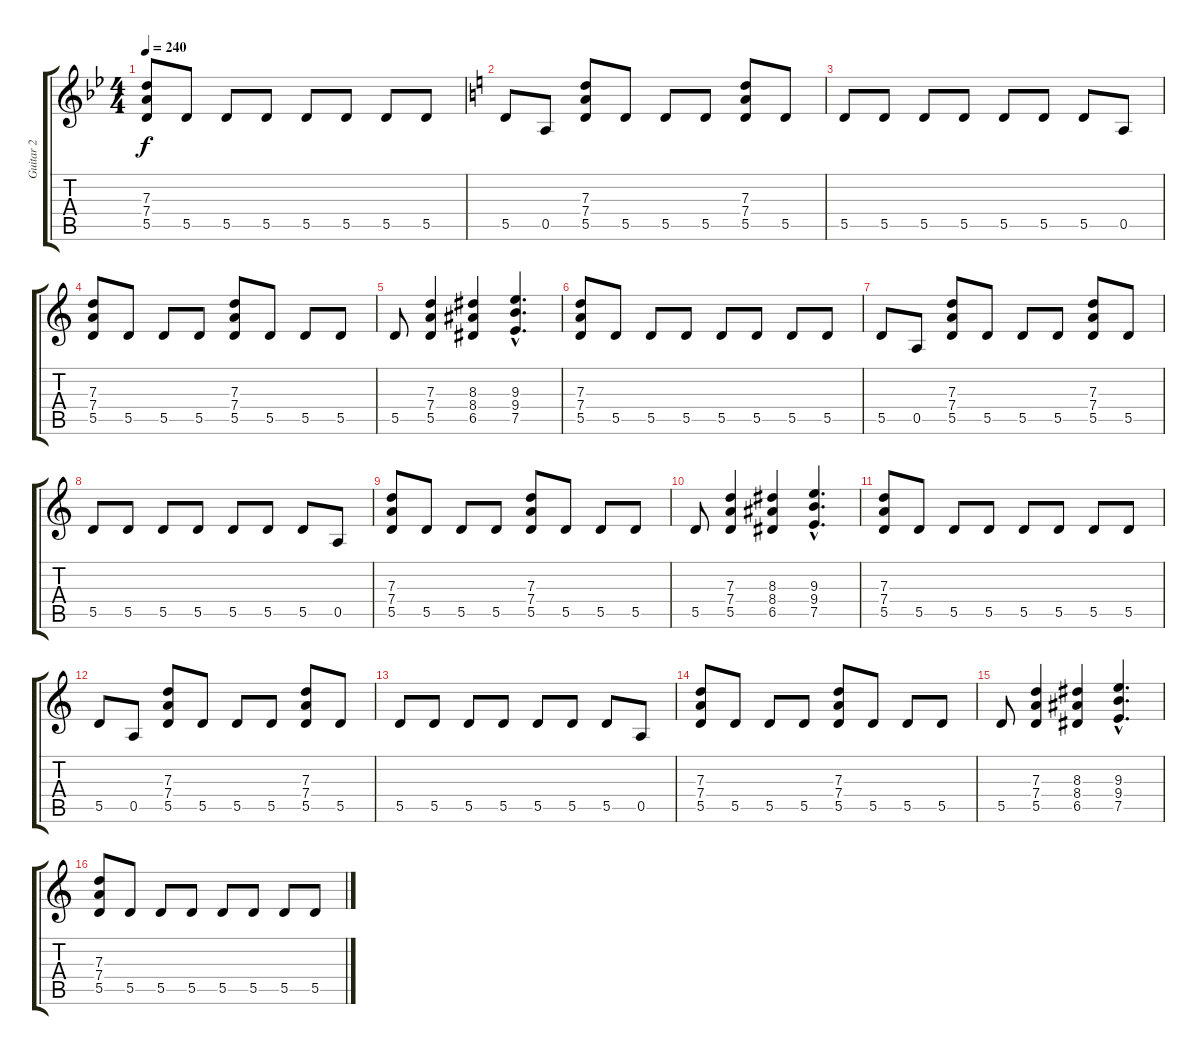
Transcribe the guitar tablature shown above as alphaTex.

\track ("Guitar 2" "Guitar 2") {instrument distortionguitar}
\staff {score tabs}
\tuning (E4 B3 G3 D3 A2 E2) {hide}
\ts (4 4)
\tempo 240
\clef g2
\ks bb
(7.3 7.4 5.5).8{dy f instrument distortionguitar} 5.5.8 5.5.8 5.5.8 5.5.8 5.5.8 5.5.8 5.5.8 |
\ks c
5.5.8 0.5.8 (7.3 7.4 5.5).8 5.5.8 5.5.8 5.5.8 (7.3 7.4 5.5).8 5.5.8 |
5.5.8 5.5.8 5.5.8 5.5.8 5.5.8 5.5.8 5.5.8 0.5.8 |
(7.3 7.4 5.5).8 5.5.8 5.5.8 5.5.8 (7.3 7.4 5.5).8 5.5.8 5.5.8 5.5.8 |
5.5.8 (7.3 7.4 5.5).4 (8.3 8.4 6.5).4 (9.3{hac} 9.4{hac} 7.5{hac}).4{d} |
(7.3 7.4 5.5).8 5.5.8 5.5.8 5.5.8 5.5.8 5.5.8 5.5.8 5.5.8 |
5.5.8 0.5.8 (7.3 7.4 5.5).8 5.5.8 5.5.8 5.5.8 (7.3 7.4 5.5).8 5.5.8 |
5.5.8 5.5.8 5.5.8 5.5.8 5.5.8 5.5.8 5.5.8 0.5.8 |
(7.3 7.4 5.5).8 5.5.8 5.5.8 5.5.8 (7.3 7.4 5.5).8 5.5.8 5.5.8 5.5.8 |
5.5.8 (7.3 7.4 5.5).4 (8.3 8.4 6.5).4 (9.3{hac} 9.4{hac} 7.5{hac}).4{d} |
(7.3 7.4 5.5).8 5.5.8 5.5.8 5.5.8 5.5.8 5.5.8 5.5.8 5.5.8 |
5.5.8 0.5.8 (7.3 7.4 5.5).8 5.5.8 5.5.8 5.5.8 (7.3 7.4 5.5).8 5.5.8 |
5.5.8 5.5.8 5.5.8 5.5.8 5.5.8 5.5.8 5.5.8 0.5.8 |
(7.3 7.4 5.5).8 5.5.8 5.5.8 5.5.8 (7.3 7.4 5.5).8 5.5.8 5.5.8 5.5.8 |
5.5.8 (7.3 7.4 5.5).4 (8.3 8.4 6.5).4 (9.3{hac} 9.4{hac} 7.5{hac}).4{d} |
(7.3 7.4 5.5).8 5.5.8 5.5.8 5.5.8 5.5.8 5.5.8 5.5.8 5.5.8
